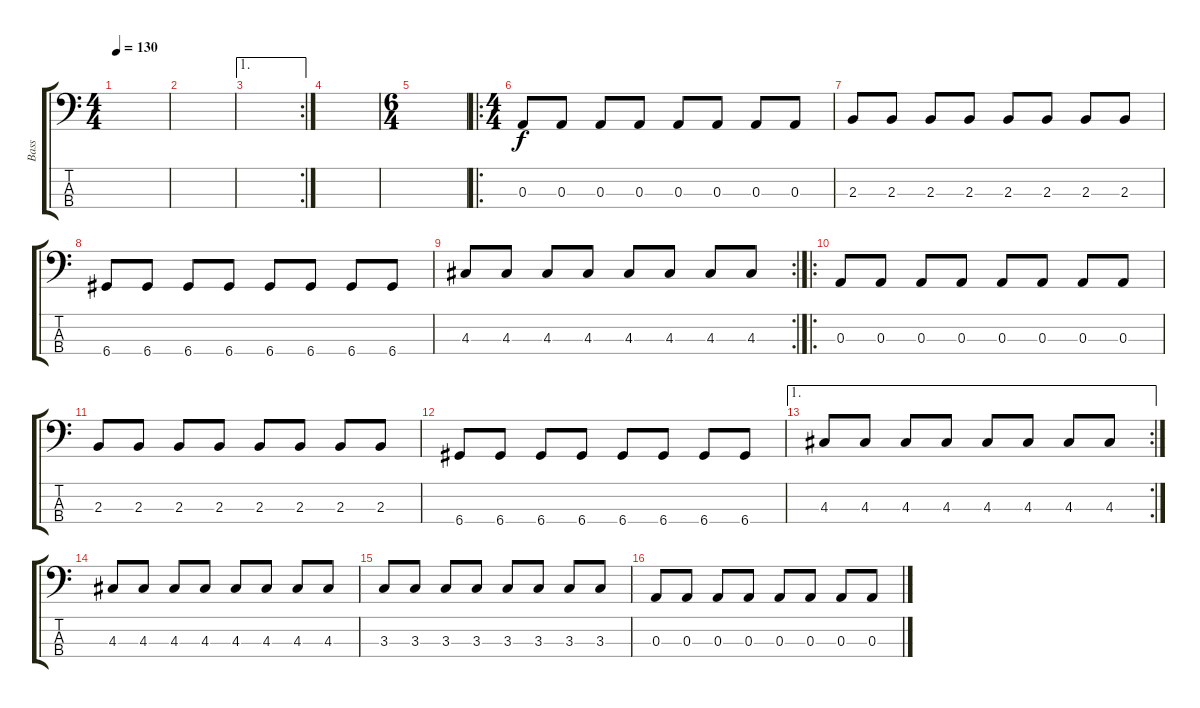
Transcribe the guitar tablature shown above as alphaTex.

\track ("Bass" "Bass") {instrument electricbassfinger}
\staff {score tabs}
\tuning (G2 D2 A1 D1) {hide}
\ts (4 4)
\tempo 130
\clef f4
\ks c
|
|
\ae 1
\rc 2
|
|
\ts (6 4)
|
\ro
\ts (4 4)
0.3.8 0.3.8 0.3.8 0.3.8 0.3.8 0.3.8 0.3.8 0.3.8 |
2.3.8 2.3.8 2.3.8 2.3.8 2.3.8 2.3.8 2.3.8 2.3.8 |
6.4.8 6.4.8 6.4.8 6.4.8 6.4.8 6.4.8 6.4.8 6.4.8 |
\rc 2
4.3.8 4.3.8 4.3.8 4.3.8 4.3.8 4.3.8 4.3.8 4.3.8 |
\ro
0.3.8 0.3.8 0.3.8 0.3.8 0.3.8 0.3.8 0.3.8 0.3.8 |
2.3.8 2.3.8 2.3.8 2.3.8 2.3.8 2.3.8 2.3.8 2.3.8 |
6.4.8 6.4.8 6.4.8 6.4.8 6.4.8 6.4.8 6.4.8 6.4.8 |
\ae 1
\rc 2
4.3.8 4.3.8 4.3.8 4.3.8 4.3.8 4.3.8 4.3.8 4.3.8 |
4.3.8 4.3.8 4.3.8 4.3.8 4.3.8 4.3.8 4.3.8 4.3.8 |
3.3.8 3.3.8 3.3.8 3.3.8 3.3.8 3.3.8 3.3.8 3.3.8 |
0.3.8 0.3.8 0.3.8 0.3.8 0.3.8 0.3.8 0.3.8 0.3.8
